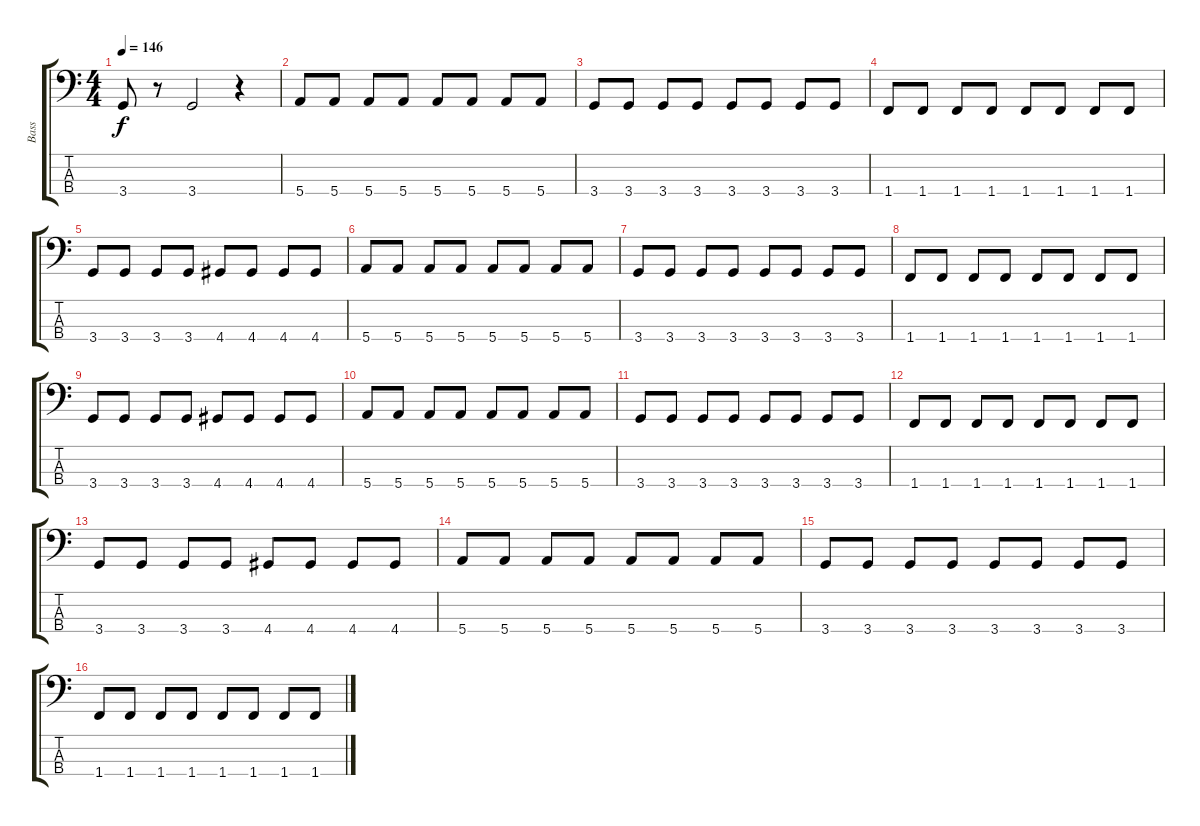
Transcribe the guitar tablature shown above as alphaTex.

\track ("Bass" "Bass") {instrument electricbassfinger}
\staff {score tabs}
\tuning (G2 D2 A1 E1) {hide}
\ts (4 4)
\tempo 146
\clef f4
\ks c
3.4.8{dy f} r.8 3.4.2 r.4 |
5.4.8 5.4.8 5.4.8 5.4.8 5.4.8 5.4.8 5.4.8 5.4.8 |
3.4.8 3.4.8 3.4.8 3.4.8 3.4.8 3.4.8 3.4.8 3.4.8 |
1.4.8 1.4.8 1.4.8 1.4.8 1.4.8 1.4.8 1.4.8 1.4.8 |
3.4.8 3.4.8 3.4.8 3.4.8 4.4.8 4.4.8 4.4.8 4.4.8 |
5.4.8 5.4.8 5.4.8 5.4.8 5.4.8 5.4.8 5.4.8 5.4.8 |
3.4.8 3.4.8 3.4.8 3.4.8 3.4.8 3.4.8 3.4.8 3.4.8 |
1.4.8 1.4.8 1.4.8 1.4.8 1.4.8 1.4.8 1.4.8 1.4.8 |
3.4.8 3.4.8 3.4.8 3.4.8 4.4.8 4.4.8 4.4.8 4.4.8 |
5.4.8 5.4.8 5.4.8 5.4.8 5.4.8 5.4.8 5.4.8 5.4.8 |
3.4.8 3.4.8 3.4.8 3.4.8 3.4.8 3.4.8 3.4.8 3.4.8 |
1.4.8 1.4.8 1.4.8 1.4.8 1.4.8 1.4.8 1.4.8 1.4.8 |
3.4.8 3.4.8 3.4.8 3.4.8 4.4.8 4.4.8 4.4.8 4.4.8 |
5.4.8 5.4.8 5.4.8 5.4.8 5.4.8 5.4.8 5.4.8 5.4.8 |
3.4.8 3.4.8 3.4.8 3.4.8 3.4.8 3.4.8 3.4.8 3.4.8 |
1.4.8 1.4.8 1.4.8 1.4.8 1.4.8 1.4.8 1.4.8 1.4.8
